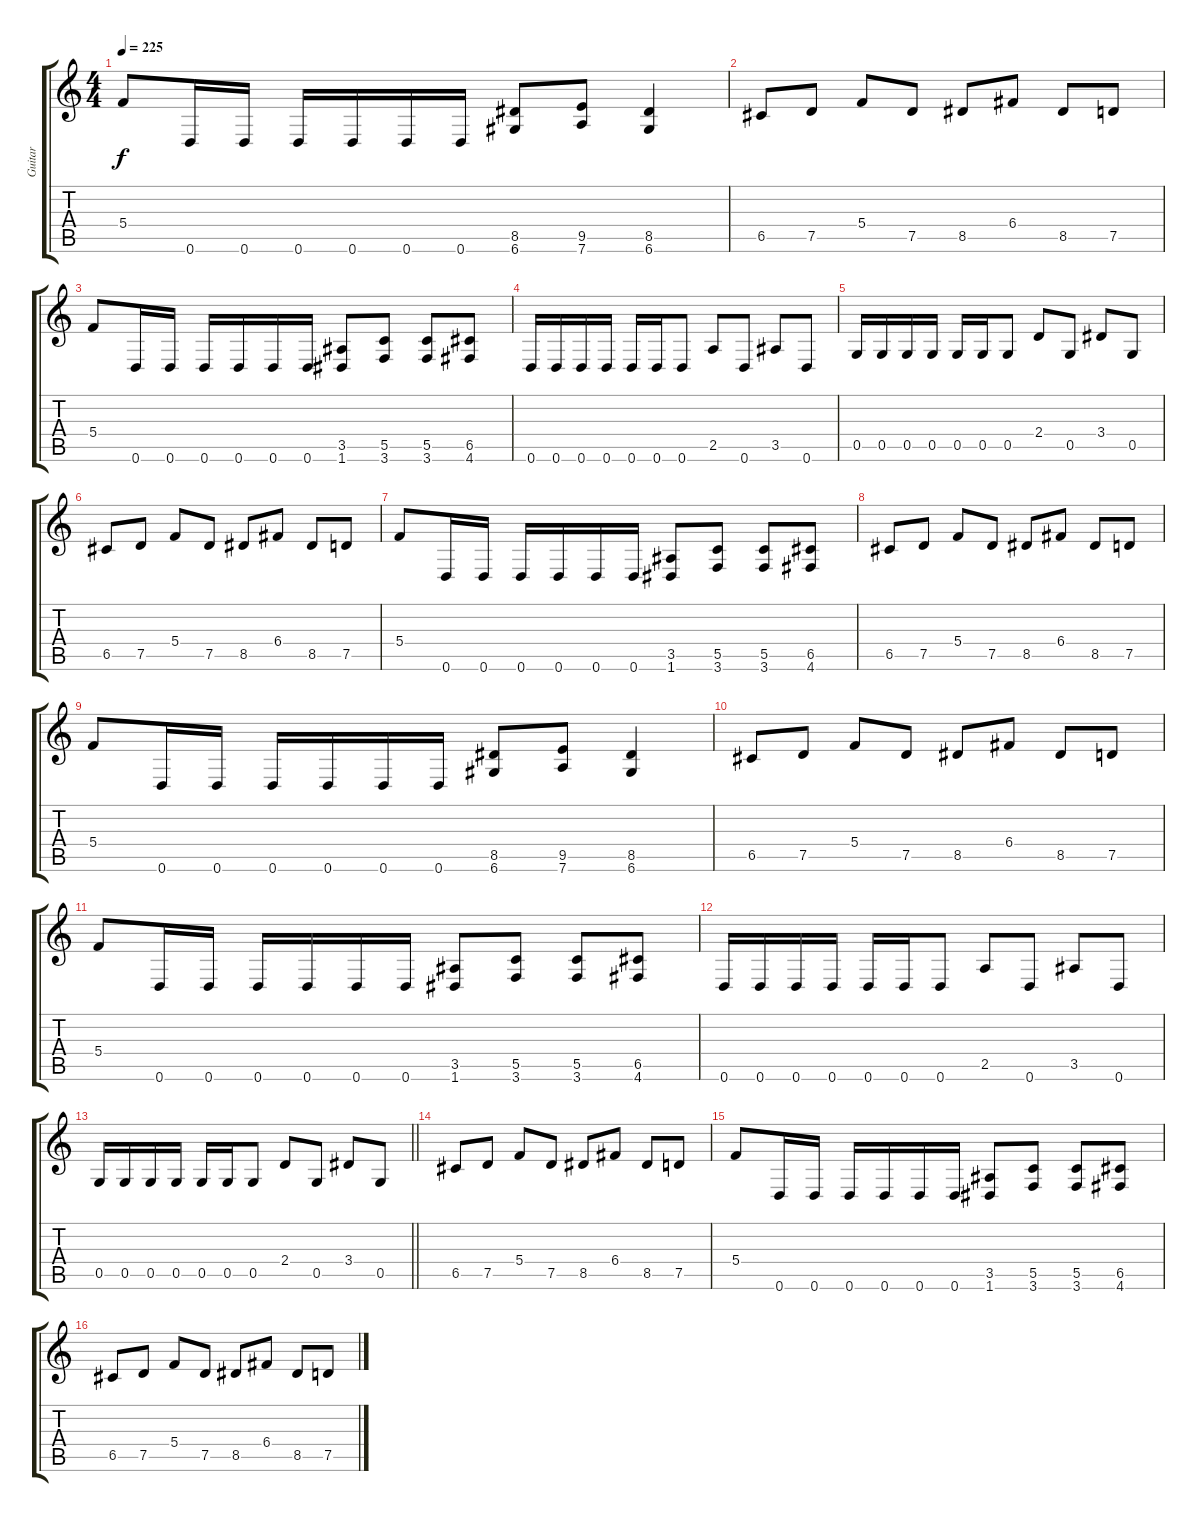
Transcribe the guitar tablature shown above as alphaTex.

\track ("Guitar" "Guitar") {instrument distortionguitar}
\staff {score tabs}
\tuning (D4 A3 F3 C3 G2 D2) {hide}
\ts (4 4)
\tempo 225
\clef g2
\ks c
5.4.8{dy f} 0.6.16 0.6.16 0.6.16 0.6.16 0.6.16 0.6.16 (8.5 6.6).8 (9.5 7.6).8 (8.5 6.6).4 |
6.5.8 7.5.8 5.4.8 7.5.8 8.5.8 6.4.8 8.5.8 7.5.8 |
5.4.8 0.6.16 0.6.16 0.6.16 0.6.16 0.6.16 0.6.16 (3.5 1.6).8 (5.5 3.6).8 (5.5 3.6).8 (6.5 4.6).8 |
0.6.16 0.6.16 0.6.16 0.6.16 0.6.16 0.6.16 0.6.8 2.5.8 0.6.8 3.5.8 0.6.8 |
0.5.16 0.5.16 0.5.16 0.5.16 0.5.16 0.5.16 0.5.8 2.4.8 0.5.8 3.4.8 0.5.8 |
6.5.8 7.5.8 5.4.8 7.5.8 8.5.8 6.4.8 8.5.8 7.5.8 |
5.4.8 0.6.16 0.6.16 0.6.16 0.6.16 0.6.16 0.6.16 (3.5 1.6).8 (5.5 3.6).8 (5.5 3.6).8 (6.5 4.6).8 |
6.5.8 7.5.8 5.4.8 7.5.8 8.5.8 6.4.8 8.5.8 7.5.8 |
5.4.8 0.6.16 0.6.16 0.6.16 0.6.16 0.6.16 0.6.16 (8.5 6.6).8 (9.5 7.6).8 (8.5 6.6).4 |
6.5.8 7.5.8 5.4.8 7.5.8 8.5.8 6.4.8 8.5.8 7.5.8 |
5.4.8 0.6.16 0.6.16 0.6.16 0.6.16 0.6.16 0.6.16 (3.5 1.6).8 (5.5 3.6).8 (5.5 3.6).8 (6.5 4.6).8 |
0.6.16 0.6.16 0.6.16 0.6.16 0.6.16 0.6.16 0.6.8 2.5.8 0.6.8 3.5.8 0.6.8 |
\barLineRight lightlight
0.5.16 0.5.16 0.5.16 0.5.16 0.5.16 0.5.16 0.5.8 2.4.8 0.5.8 3.4.8 0.5.8 |
6.5.8 7.5.8 5.4.8 7.5.8 8.5.8 6.4.8 8.5.8 7.5.8 |
5.4.8 0.6.16 0.6.16 0.6.16 0.6.16 0.6.16 0.6.16 (3.5 1.6).8 (5.5 3.6).8 (5.5 3.6).8 (6.5 4.6).8 |
6.5.8 7.5.8 5.4.8 7.5.8 8.5.8 6.4.8 8.5.8 7.5.8
